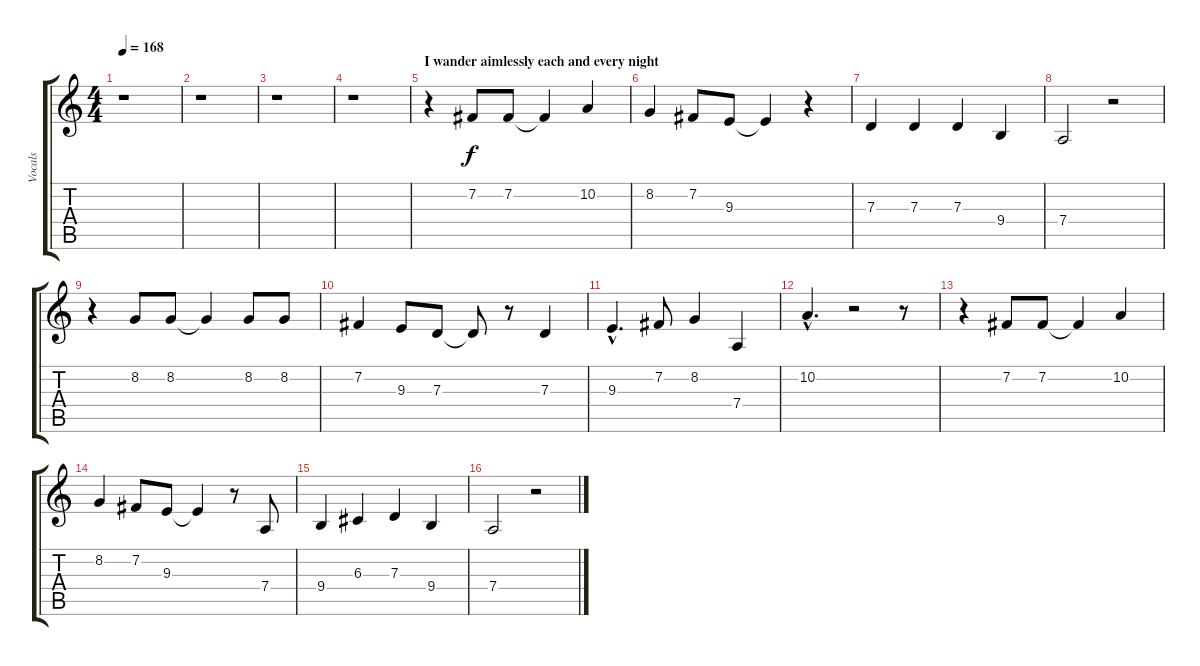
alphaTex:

\track ("Vocals" "Vocals") {instrument lead2sawtooth}
\staff {score tabs}
\tuning (E4 B3 G3 D3 A2 E2) {hide}
\ts (4 4)
\tempo 168
\clef g2
\ks c
r.1{dy f} |
r.1 |
r.1 |
r.1 |
\section ("" "I wander aimlessly each and every night")
r.4 7.2.8 7.2.8 7.2{t}.4 10.2.4 |
8.2.4 7.2.8 9.3.8 9.3{t}.4 r.4 |
7.3.4 7.3.4 7.3.4 9.4.4 |
7.4.2 r.2 |
r.4 8.2.8 8.2.8 8.2{t}.4 8.2.8 8.2.8 |
7.2.4 9.3.8 7.3.8 7.3{t}.8 r.8 7.3.4 |
9.3{hac}.4{d} 7.2.8 8.2.4 7.4.4 |
10.2{hac}.4{d} r.2 r.8 |
r.4 7.2.8 7.2.8 7.2{t}.4 10.2.4 |
8.2.4 7.2.8 9.3.8 9.3{t}.4 r.8 7.4.8 |
9.4.4 6.3.4 7.3.4 9.4.4 |
7.4.2 r.2
